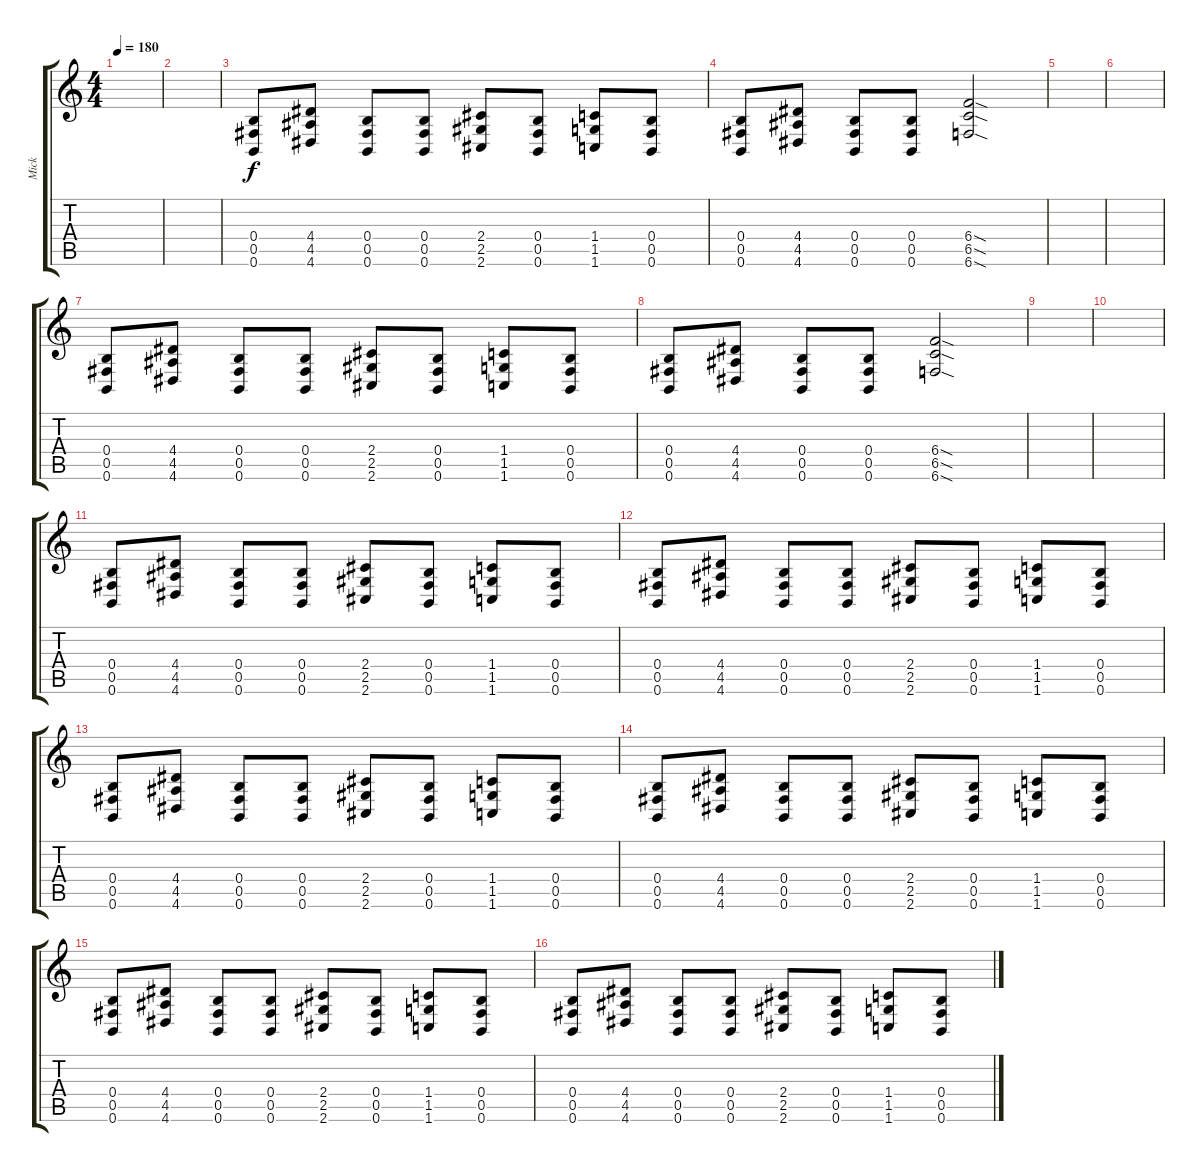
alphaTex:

\track ("Mick" "Mick") {instrument distortionguitar}
\staff {score tabs}
\tuning (Db4 Ab3 E3 B2 Gb2 B1) {hide}
\ts (4 4)
\tempo 180
\clef g2
\ks c
|
|
(0.4 0.5 0.6).8 (4.4 4.5 4.6).8 (0.4 0.5 0.6).8 (0.4 0.5 0.6).8 (2.4 2.5 2.6).8 (0.4 0.5 0.6).8 (1.4 1.5 1.6).8 (0.4 0.5 0.6).8 |
(0.4 0.5 0.6).8 (4.4 4.5 4.6).8 (0.4 0.5 0.6).8 (0.4 0.5 0.6).8 (6.4{sod} 6.5{sod} 6.6{sod}).2 |
|
|
(0.4 0.5 0.6).8 (4.4 4.5 4.6).8 (0.4 0.5 0.6).8 (0.4 0.5 0.6).8 (2.4 2.5 2.6).8 (0.4 0.5 0.6).8 (1.4 1.5 1.6).8 (0.4 0.5 0.6).8 |
(0.4 0.5 0.6).8 (4.4 4.5 4.6).8 (0.4 0.5 0.6).8 (0.4 0.5 0.6).8 (6.4{sod} 6.5{sod} 6.6{sod}).2 |
|
|
(0.4 0.5 0.6).8 (4.4 4.5 4.6).8 (0.4 0.5 0.6).8 (0.4 0.5 0.6).8 (2.4 2.5 2.6).8 (0.4 0.5 0.6).8 (1.4 1.5 1.6).8 (0.4 0.5 0.6).8 |
(0.4 0.5 0.6).8 (4.4 4.5 4.6).8 (0.4 0.5 0.6).8 (0.4 0.5 0.6).8 (2.4 2.5 2.6).8 (0.4 0.5 0.6).8 (1.4 1.5 1.6).8 (0.4 0.5 0.6).8 |
(0.4 0.5 0.6).8 (4.4 4.5 4.6).8 (0.4 0.5 0.6).8 (0.4 0.5 0.6).8 (2.4 2.5 2.6).8 (0.4 0.5 0.6).8 (1.4 1.5 1.6).8 (0.4 0.5 0.6).8 |
(0.4 0.5 0.6).8 (4.4 4.5 4.6).8 (0.4 0.5 0.6).8 (0.4 0.5 0.6).8 (2.4 2.5 2.6).8 (0.4 0.5 0.6).8 (1.4 1.5 1.6).8 (0.4 0.5 0.6).8 |
(0.4 0.5 0.6).8 (4.4 4.5 4.6).8 (0.4 0.5 0.6).8 (0.4 0.5 0.6).8 (2.4 2.5 2.6).8 (0.4 0.5 0.6).8 (1.4 1.5 1.6).8 (0.4 0.5 0.6).8 |
(0.4 0.5 0.6).8 (4.4 4.5 4.6).8 (0.4 0.5 0.6).8 (0.4 0.5 0.6).8 (2.4 2.5 2.6).8 (0.4 0.5 0.6).8 (1.4 1.5 1.6).8 (0.4 0.5 0.6).8
